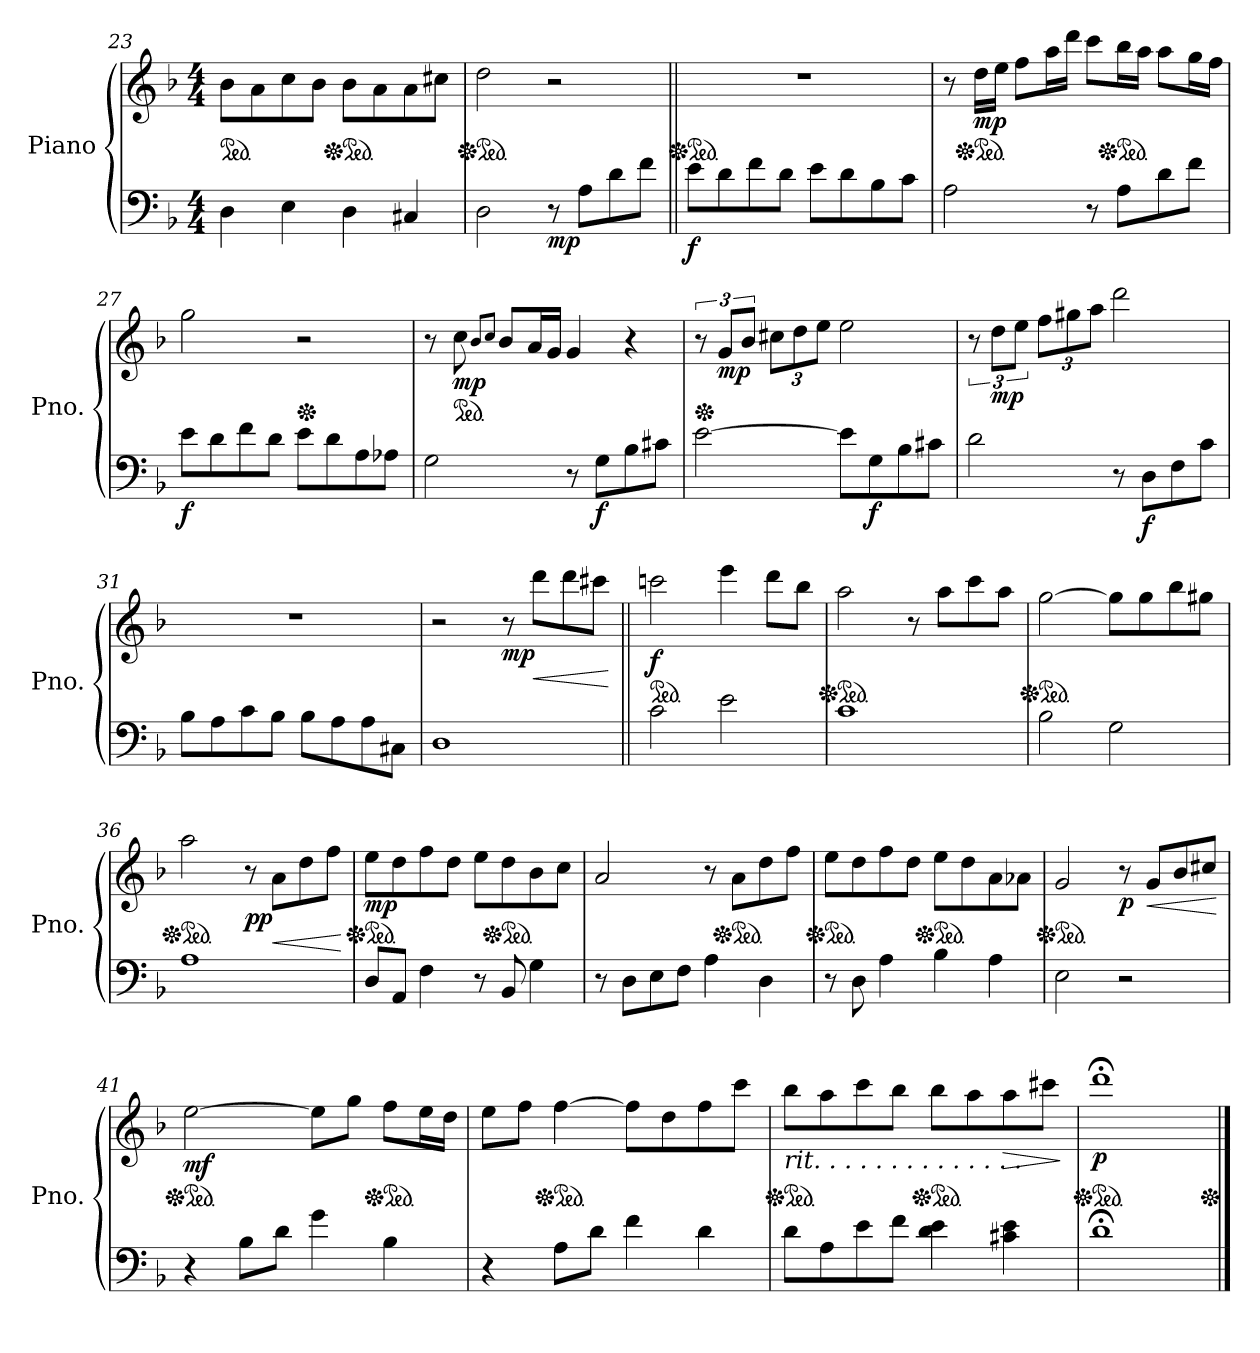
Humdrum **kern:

**kern	**kern	**dynam
*part1	*part1	*part1
*staff2	*staff1	*staff1/2
*I"Piano	*	*
*I'Pno.	*	*
*clefF4	*clefG2	*
*k[b-]	*k[b-]	*
*M4/4	*M4/4	*
*	*ped	*
=23	=23	=23
4D\	8b-\L	.
.	8a\	.
4E\	8cc\	.
.	8b-\J	.
*	*Xped	*
*	*ped	*
4D\	8b-\L	.
.	8a\	.
4C#X/	8a\	.
.	8cc#X\J	.
=24	=24	=24
*	*Xped	*
*	*ped	*
2D\	2dd\	.
!	!	!LO:DY:b=2
8r	2r	mp
8A\L	.	.
8d\	.	.
8f\J	.	.
!!LO:LB:g=z
=25||	=25||	=25||
*	*Xped	*
*	*ped	*
!	!	!LO:DY:b=2
8e\L	1r	f
8d\	.	.
8f\	.	.
8d\J	.	.
8e\L	.	.
8d\	.	.
8B-\	.	.
8c\J	.	.
=26	=26	=26
2A\	8r	.
*	*Xped	*
*	*ped	*
!	!	!LO:DY:b
.	16dd\LL	mp
.	16ee\JJ	.
.	8ff\L	.
.	16aa\L	.
.	16ddd\JJ	.
8r	8ccc\L	.
*	*Xped	*
*	*ped	*
8A\L	16bb-\L	.
.	16aa\JJ	.
8d\	8aa\L	.
8f\J	16gg\L	.
.	16ff\JJ	.
=27	=27	=27
!	!	!LO:DY:b=2
8e\L	2gg\	f
8d\	.	.
8f\	.	.
8d\J	.	.
*	*Xped	*
8e\L	2r	.
8d\	.	.
8A\	.	.
8A-X\J	.	.
!!LO:LB:g=z
=28	=28	=28
2G\	8r	.
*	*ped	*
!	!	!LO:DY:b
.	8cc\	mp
.	8qb-/L	.
.	8qcc/J	.
.	8b-/L	.
.	16a/L	.
.	16g/JJ	.
8r	4g/	.
!	!	!LO:DY:b=2
8G\L	.	f
8B-\	4r	.
8c#X\J	.	.
=29	=29	=29
*	*Xped	*
[2e\	12r	.
!	!	!LO:DY:b
.	12g/L	mp
.	12b-/J	.
*	*Xbrackettup	*
.	12cc#X\L	.
.	12dd\	.
.	12ee\J	.
8e\L]	2ee\	.
!	!	!LO:DY:b=2
8G\	.	f
8B-\	.	.
8c#X\J	.	.
=30	=30	=30
*	*brackettup	*
2d\	12r	.
!	!	!LO:DY:b
.	12dd\L	mp
.	12ee\J	.
*	*Xbrackettup	*
.	12ff\L	.
.	12gg#X\	.
.	12aa\J	.
8r	2ddd\	.
!	!	!LO:DY:b=2
8D\L	.	f
8F\	.	.
8c\J	.	.
!!LO:LB:g=z
=31	=31	=31
8B-\L	1r	.
8A\	.	.
8c\	.	.
8B-\J	.	.
8B-\L	.	.
8A\	.	.
8A\	.	.
8C#X\J	.	.
=32	=32	=32
1D	2r	.
!	!	!LO:DY:b
.	8r	mp
!	!	!LO:HP:b
.	8ddd\L	<
.	8ddd\	.
.	8ccc#X\J	.
.	.	[
=33||	=33||	=33||
*	*ped	*
!	!	!LO:DY:b
2c\	2cccn\	f
2e\	4eee\	.
.	8ddd\L	.
.	8bb-\J	.
=34	=34	=34
*	*Xped	*
*	*ped	*
1c	2aa\	.
.	8r	.
.	8aa\L	.
.	8ccc\	.
.	8aa\J	.
=35	=35	=35
*	*Xped	*
*	*ped	*
2B-\	[2gg\	.
2G\	8gg\L]	.
.	8gg\	.
.	8bb-\	.
.	8gg#X\J	.
!!LO:LB:g=z
=36	=36	=36
*	*Xped	*
*	*ped	*
1A	2aa\	.
!	!	!LO:DY:b
.	8r	pp
!	!	!LO:HP:b
.	8a\L	<
.	8dd\	.
.	8ff\J	.
.	.	[
=37	=37	=37
*	*Xped	*
*	*ped	*
!	!	!LO:DY:b
8D/L	8ee\L	mp
8AA/J	8dd\	.
4F\	8ff\	.
.	8dd\J	.
8r	8ee\L	.
*	*Xped	*
*	*ped	*
8BB-/	8dd\	.
4G\	8b-\	.
.	8cc\J	.
=38	=38	=38
8r	2a/	.
8D\L	.	.
8E\	.	.
8F\J	.	.
4A\	8r	.
*	*Xped	*
*	*ped	*
.	8a\L	.
4D\	8dd\	.
.	8ff\J	.
=39	=39	=39
*	*Xped	*
*	*ped	*
8r	8ee\L	.
8D\	8dd\	.
4A\	8ff\	.
.	8dd\J	.
*	*Xped	*
*	*ped	*
4B-\	8ee\L	.
.	8dd\	.
4A\	8a\	.
.	8a-X\J	.
!!LO:LB:g=z
=40	=40	=40
*	*Xped	*
*	*ped	*
2E\	2g/	.
!	!	!LO:DY:b
2r	8r	p
!	!	!LO:HP:b
.	8g/L	<
.	8b-/	.
.	8cc#X/J	.
.	.	[
=41	=41	=41
*	*Xped	*
*	*ped	*
!	!	!LO:DY:b
4r	[2ee\	mf
8B-\L	.	.
8d\J	.	.
4g\	8ee\L]	.
.	8gg\J	.
*	*Xped	*
*	*ped	*
4B-\	8ff\L	.
.	16ee\L	.
.	16dd\JJ	.
=42	=42	=42
4r	8ee\L	.
.	8ff\J	.
*	*Xped	*
*	*ped	*
8A\L	[4ff\	.
8d\J	.	.
4f\	8ff\L]	.
.	8dd\	.
*	*MM63	*
4d\	8ff\	.
.	8ccc\J	.
=43	=43	=43
*	*Xped	*
*	*ped	*
*	*MM60	*
!	!LO:TX:b:i:t=rit. . . . . . . . . . . . . .	!
8d\L	8bb-\L	.
8A\	8aa\	.
*	*MM55	*
8e\	8ccc\	.
8f\J	8bb-\J	.
*	*Xped	*
*	*ped	*
*	*MM50	*
4d\ 4e\	8bb-\L	.
.	8aa\	.
*	*MM45	*
!	!	!LO:HP:b
4c#X\ 4e\	8aa\	>
.	8ccc#X\J	.
.	.	]
=44	=44	=44
*	*Xped	*
*	*ped	*
!	!	!LO:DY:b
1d;<	1ddd;<	p
*	*Xped	*
==	==	==
*-	*-	*-
